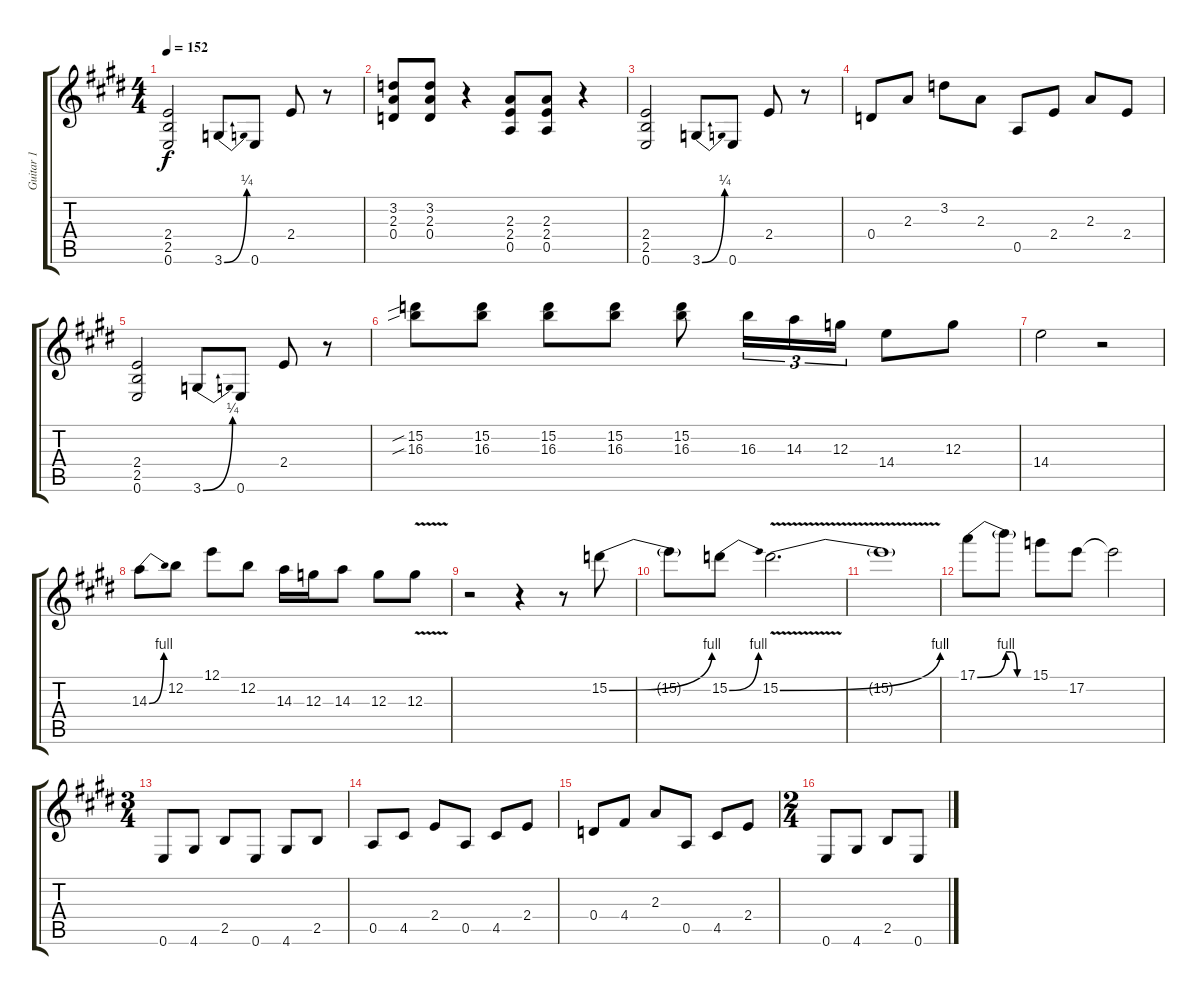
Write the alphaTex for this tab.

\track ("Guitar 1" "Guitar 1") {instrument overdrivenguitar}
\staff {score tabs}
\tuning (E4 B3 G3 D3 A2 E2) {hide}
\ts (4 4)
\tempo 152
\clef g2
\ks e
(2.4 2.5 0.6).2{dy f} 3.6{be (bend 0 0 60 1)}.8 0.6.8 2.4.8 r.8 |
(3.2 2.3 0.4).8 (3.2 2.3 0.4).8 r.4 (2.3 2.4 0.5).8 (2.3 2.4 0.5).8 r.4 |
(2.4 2.5 0.6).2 3.6{be (bend 0 0 60 1)}.8 0.6.8 2.4.8 r.8 |
0.4.8 2.3.8 3.2.8 2.3.8 0.5.8 2.4.8 2.3.8 2.4.8 |
(2.4 2.5 0.6).2 3.6{be (bend 0 0 60 1)}.8 0.6.8 2.4.8 r.8 |
(15.2{sib} 16.3{sib}).8 (15.2 16.3).8 (15.2 16.3).8 (15.2 16.3).8 (15.2 16.3).8 16.3.16{tu (3 2)} 14.3.16{tu (3 2)} 12.3.16{tu (3 2)} 14.4.8 12.3.8 |
14.4.2 r.2 |
14.3{be (bend 0 0 60 4)}.8 12.2.8 12.1.8 12.2.8 14.3.16 12.3.16 14.3.8 12.3.8 12.3{v}.8 |
r.2 r.4 r.8 15.2{be (bend 0 0 60 4)}.8 |
15.2{t}.8 15.2{be (bend 0 0 60 4)}.8 15.2{be (bend 0 0 60 4) v}.2{d} |
15.2{t}.1 |
17.1{be (bend 0 0 60 4)}.8 17.1{be (custom 0 4 15 4 30 0 60 0) t}.8 15.1.8 17.2.8 17.2{t}.2 |
\ts (3 4)
0.6.8 4.6.8 2.5.8 0.6.8 4.6.8 2.5.8 |
0.5.8 4.5.8 2.4.8 0.5.8 4.5.8 2.4.8 |
0.4.8 4.4.8 2.3.8 0.5.8 4.5.8 2.4.8 |
\ts (2 4)
0.6.8 4.6.8 2.5.8 0.6.8
